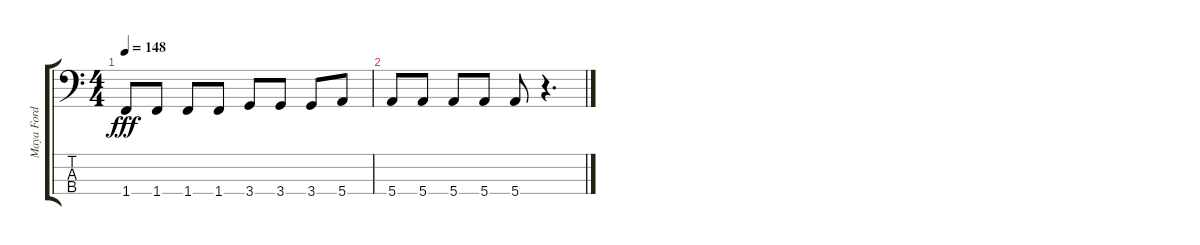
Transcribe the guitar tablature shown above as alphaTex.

\track ("Maya Ford" "Maya Ford") {instrument electricbassfinger}
\staff {score tabs}
\tuning (G2 D2 A1 E1) {hide}
\ts (4 4)
\tempo 148
\clef f4
\ks c
1.4.8{dy fff} 1.4.8 1.4.8 1.4.8 3.4.8 3.4.8 3.4.8 5.4.8 |
5.4.8 5.4.8 5.4.8 5.4.8 5.4.8 r.4{d}
